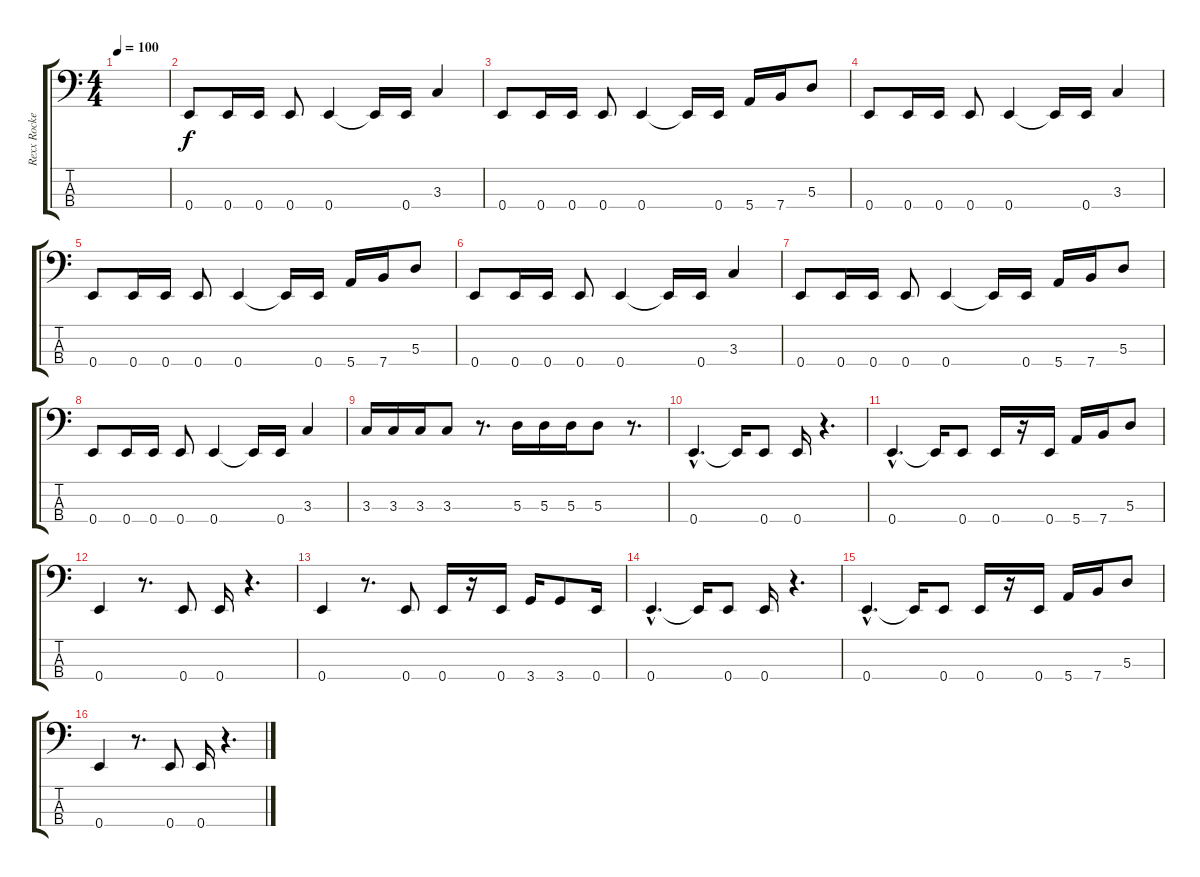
\track ("Rexx Rocker" "Rexx Rocke") {instrument electricbasspick}
\staff {score tabs}
\tuning (G2 D2 A1 E1) {hide}
\ts (4 4)
\tempo 100
\clef f4
\ks c
|
0.4.8 0.4.16 0.4.16 0.4.8 0.4.4 0.4{t}.16 0.4.16 3.3.4 |
0.4.8 0.4.16 0.4.16 0.4.8 0.4.4 0.4{t}.16 0.4.16 5.4.16 7.4.16 5.3.8 |
0.4.8 0.4.16 0.4.16 0.4.8 0.4.4 0.4{t}.16 0.4.16 3.3.4 |
0.4.8 0.4.16 0.4.16 0.4.8 0.4.4 0.4{t}.16 0.4.16 5.4.16 7.4.16 5.3.8 |
0.4.8 0.4.16 0.4.16 0.4.8 0.4.4 0.4{t}.16 0.4.16 3.3.4 |
0.4.8 0.4.16 0.4.16 0.4.8 0.4.4 0.4{t}.16 0.4.16 5.4.16 7.4.16 5.3.8 |
0.4.8 0.4.16 0.4.16 0.4.8 0.4.4 0.4{t}.16 0.4.16 3.3.4 |
3.3.16 3.3.16 3.3.16 3.3.8 r.8{d} 5.3.16 5.3.16 5.3.16 5.3.8 r.8{d} |
0.4{hac}.4{d} 0.4{t}.16 0.4.8 0.4.16 r.4{d} |
0.4{hac}.4{d} 0.4{t}.16 0.4.8 0.4.16 r.16 0.4.16 5.4.16 7.4.16 5.3.8 |
0.4.4 r.8{d} 0.4.8 0.4.16 r.4{d} |
0.4.4 r.8{d} 0.4.8 0.4.16 r.16 0.4.16 3.4.16 3.4.8 0.4.16 |
0.4{hac}.4{d} 0.4{t}.16 0.4.8 0.4.16 r.4{d} |
0.4{hac}.4{d} 0.4{t}.16 0.4.8 0.4.16 r.16 0.4.16 5.4.16 7.4.16 5.3.8 |
0.4.4 r.8{d} 0.4.8 0.4.16 r.4{d}
